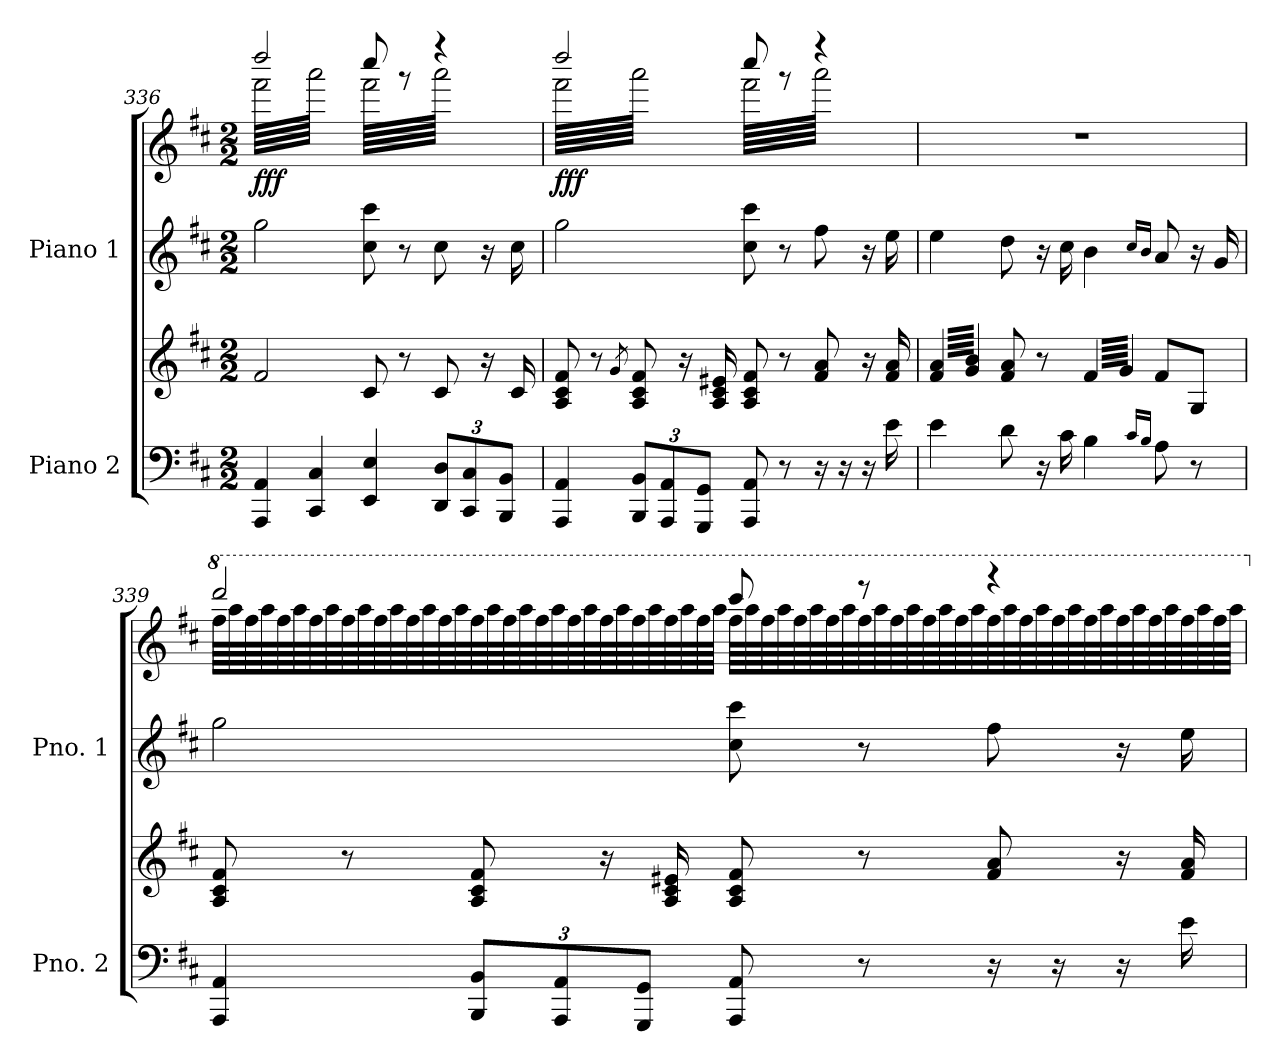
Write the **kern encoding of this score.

**kern	**kern	**kern	**kern	**dynam
*part2	*part2	*part1	*part1	*part1
*staff4	*staff3	*staff2	*staff1	*staff1/2
*I"Piano 2	*	*I"Piano 1	*	*
*I'Pno. 2	*	*I'Pno. 1	*	*
!!LO:LB:g=z
*clefF4	*clefG2	*clefG2	*clefG2	*
*k[f#c#]	*k[f#c#]	*k[f#c#]	*k[f#c#]	*
*M2/2	*M2/2	*M2/2	*M2/2	*
=336	=336	=336	=336	=336
*	*	*	*^	*
!	!	!	!	!	!LO:DY:b
*	*	*	*tremolo	*	*
4AAA/ 4AA/	2f#/	2gg\	2dddd/	64fff#\LLLL	fff
.	.	.	.	64aaa\	.
.	.	.	.	64fff#\	.
.	.	.	.	64aaa\	.
.	.	.	.	64fff#\	.
.	.	.	.	64aaa\	.
.	.	.	.	64fff#\	.
.	.	.	.	64aaa\	.
.	.	.	.	64fff#\	.
.	.	.	.	64aaa\	.
.	.	.	.	64fff#\	.
.	.	.	.	64aaa\	.
.	.	.	.	64fff#\	.
.	.	.	.	64aaa\	.
.	.	.	.	64fff#\	.
.	.	.	.	64aaa\	.
4CC#/ 4C#/	.	.	.	64fff#\	.
.	.	.	.	64aaa\	.
.	.	.	.	64fff#\	.
.	.	.	.	64aaa\	.
.	.	.	.	64fff#\	.
.	.	.	.	64aaa\	.
.	.	.	.	64fff#\	.
.	.	.	.	64aaa\	.
.	.	.	.	64fff#\	.
.	.	.	.	64aaa\	.
.	.	.	.	64fff#\	.
.	.	.	.	64aaa\	.
.	.	.	.	64fff#\	.
.	.	.	.	64aaa\	.
.	.	.	.	64fff#\	.
.	.	.	.	64aaa\JJJJ	.
4EE/ 4E/	8c#/	8cc#\ 8ccc#\	8cccc#/	64fff#\LLLL	.
.	.	.	.	64aaa\	.
.	.	.	.	64fff#\	.
.	.	.	.	64aaa\	.
.	.	.	.	64fff#\	.
.	.	.	.	64aaa\	.
.	.	.	.	64fff#\	.
.	.	.	.	64aaa\	.
.	8r	8r	8r	64fff#\	.
.	.	.	.	64aaa\	.
.	.	.	.	64fff#\	.
.	.	.	.	64aaa\	.
.	.	.	.	64fff#\	.
.	.	.	.	64aaa\	.
.	.	.	.	64fff#\	.
.	.	.	.	64aaa\	.
*Xbrackettup	*	*	*	*	*
12DD/ 12D/L	8c#/	8cc#\	4r	64fff#\	.
.	.	.	.	64aaa\	.
.	.	.	.	64fff#\	.
.	.	.	.	64aaa\	.
.	.	.	.	64fff#\	.
.	.	.	.	64aaa\	.
12CC#/ 12C#/	.	.	.	.	.
.	.	.	.	64fff#\	.
.	.	.	.	64aaa\	.
.	16r	16r	.	64fff#\	.
.	.	.	.	64aaa\	.
.	.	.	.	64fff#\	.
12BBB/ 12BB/J	.	.	.	.	.
.	.	.	.	64aaa\	.
.	16c#/	16cc#\	.	64fff#\	.
.	.	.	.	64aaa\	.
.	.	.	.	64fff#\	.
.	.	.	.	64aaa\JJJJ	.
=337	=337	=337	=337	=337	=337
!	!	!	!	!	!LO:DY:b
4AAA/ 4AA/	8A/ 8c#/ 8f#/	2gg\	2dddd/	64fff#\LLLL	fff
.	.	.	.	64aaa\	.
.	.	.	.	64fff#\	.
.	.	.	.	64aaa\	.
.	.	.	.	64fff#\	.
.	.	.	.	64aaa\	.
.	.	.	.	64fff#\	.
.	.	.	.	64aaa\	.
.	8r	.	.	64fff#\	.
.	.	.	.	64aaa\	.
.	.	.	.	64fff#\	.
.	.	.	.	64aaa\	.
.	.	.	.	64fff#\	.
.	.	.	.	64aaa\	.
.	.	.	.	64fff#\	.
.	.	.	.	64aaa\	.
.	8qg/	.	.	.	.
12BBB/ 12BB/L	8A/ 8c#/ 8f#/	.	.	64fff#\	.
.	.	.	.	64aaa\	.
.	.	.	.	64fff#\	.
.	.	.	.	64aaa\	.
.	.	.	.	64fff#\	.
.	.	.	.	64aaa\	.
12AAA/ 12AA/	.	.	.	.	.
.	.	.	.	64fff#\	.
.	.	.	.	64aaa\	.
.	16r	.	.	64fff#\	.
.	.	.	.	64aaa\	.
.	.	.	.	64fff#\	.
12GGG/ 12GG/J	.	.	.	.	.
.	.	.	.	64aaa\	.
.	16A/ 16c#/ 16e#X/	.	.	64fff#\	.
.	.	.	.	64aaa\	.
.	.	.	.	64fff#\	.
.	.	.	.	64aaa\JJJJ	.
8AAA/ 8AA/	8A/ 8c#/ 8f#/	8cc#\ 8ccc#\	8cccc#/	64fff#\LLLL	.
.	.	.	.	64aaa\	.
.	.	.	.	64fff#\	.
.	.	.	.	64aaa\	.
.	.	.	.	64fff#\	.
.	.	.	.	64aaa\	.
.	.	.	.	64fff#\	.
.	.	.	.	64aaa\	.
8r	8r	8r	8r	64fff#\	.
.	.	.	.	64aaa\	.
.	.	.	.	64fff#\	.
.	.	.	.	64aaa\	.
.	.	.	.	64fff#\	.
.	.	.	.	64aaa\	.
.	.	.	.	64fff#\	.
.	.	.	.	64aaa\	.
16r	8f#/ 8a/	8ff#\	4r	64fff#\	.
.	.	.	.	64aaa\	.
.	.	.	.	64fff#\	.
.	.	.	.	64aaa\	.
16r	.	.	.	64fff#\	.
.	.	.	.	64aaa\	.
.	.	.	.	64fff#\	.
.	.	.	.	64aaa\	.
16r	16r	16r	.	64fff#\	.
.	.	.	.	64aaa\	.
.	.	.	.	64fff#\	.
.	.	.	.	64aaa\	.
16e\	16f#/ 16a/	16ee\	.	64fff#\	.
.	.	.	.	64aaa\	.
.	.	.	.	64fff#\	.
.	.	.	.	64aaa\JJJJ	.
*	*	*	*v	*v	*
=338	=338	=338	=338	=338
*	*tremolo	*	*	*
4e\	64f#/ 64a/LLLL	4ee\	1r	.
.	64g/ 64b/	.	.	.
.	64f#/ 64a/	.	.	.
.	64g/ 64b/	.	.	.
.	64f#/ 64a/	.	.	.
.	64g/ 64b/	.	.	.
.	64f#/ 64a/	.	.	.
.	64g/ 64b/	.	.	.
.	64f#/ 64a/	.	.	.
.	64g/ 64b/	.	.	.
.	64f#/ 64a/	.	.	.
.	64g/ 64b/	.	.	.
.	64f#/ 64a/	.	.	.
.	64g/ 64b/	.	.	.
.	64f#/ 64a/	.	.	.
.	64g/ 64b/JJJJ	.	.	.
*	*Xtremolo	*	*	*
8d\	8f#/ 8a/	8dd\	.	.
.	.	.	.	.
.	.	.	.	.
.	.	.	.	.
.	.	.	.	.
.	.	.	.	.
.	.	.	.	.
.	.	.	.	.
16r	8r	16r	.	.
16c#\	.	16cc#\	.	.
*	*tremolo	*	*	*
4B\	64f#/LLLL	4b\	.	.
.	64g/	.	.	.
.	64f#/	.	.	.
.	64g/	.	.	.
.	64f#/	.	.	.
.	64g/	.	.	.
.	64f#/	.	.	.
.	64g/	.	.	.
.	64f#/	.	.	.
.	64g/	.	.	.
.	64f#/	.	.	.
.	64g/	.	.	.
.	64f#/	.	.	.
.	64g/	.	.	.
.	64f#/	.	.	.
.	64g/JJJJ	.	.	.
*	*Xtremolo	*	*	*
16qc#/LL	.	16qcc#/LL	.	.
16qB/JJ	.	16qb/JJ	.	.
8A\	8f#/L	8a/	.	.
.	.	.	.	.
.	.	.	.	.
.	.	.	.	.
.	.	.	.	.
.	.	.	.	.
.	.	.	.	.
.	.	.	.	.
8r	8G/J	16r	.	.
.	.	16g/	.	.
!!LO:LB:g=z
=339	=339	=339	=339	=339
*	*	*	*8va	*
*	*	*	*^	*
4AAA/ 4AA/	8A/ 8c#/ 8f#/	2gg\	2dddd/	64fff#\LLLL	.
.	.	.	.	64aaa\	.
.	.	.	.	64fff#\	.
.	.	.	.	64aaa\	.
.	.	.	.	64fff#\	.
.	.	.	.	64aaa\	.
.	.	.	.	64fff#\	.
.	.	.	.	64aaa\	.
.	8r	.	.	64fff#\	.
.	.	.	.	64aaa\	.
.	.	.	.	64fff#\	.
.	.	.	.	64aaa\	.
.	.	.	.	64fff#\	.
.	.	.	.	64aaa\	.
.	.	.	.	64fff#\	.
.	.	.	.	64aaa\	.
12BBB/ 12BB/L	8A/ 8c#/ 8f#/	.	.	64fff#\	.
.	.	.	.	64aaa\	.
.	.	.	.	64fff#\	.
.	.	.	.	64aaa\	.
.	.	.	.	64fff#\	.
.	.	.	.	64aaa\	.
12AAA/ 12AA/	.	.	.	.	.
.	.	.	.	64fff#\	.
.	.	.	.	64aaa\	.
.	16r	.	.	64fff#\	.
.	.	.	.	64aaa\	.
.	.	.	.	64fff#\	.
12GGG/ 12GG/J	.	.	.	.	.
.	.	.	.	64aaa\	.
.	16A/ 16c#/ 16e#X/	.	.	64fff#\	.
.	.	.	.	64aaa\	.
.	.	.	.	64fff#\	.
.	.	.	.	64aaa\JJJJ	.
8AAA/ 8AA/	8A/ 8c#/ 8f#/	8cc#\ 8ccc#\	8cccc#/	64fff#\LLLL	.
.	.	.	.	64aaa\	.
.	.	.	.	64fff#\	.
.	.	.	.	64aaa\	.
.	.	.	.	64fff#\	.
.	.	.	.	64aaa\	.
.	.	.	.	64fff#\	.
.	.	.	.	64aaa\	.
8r	8r	8r	8r	64fff#\	.
.	.	.	.	64aaa\	.
.	.	.	.	64fff#\	.
.	.	.	.	64aaa\	.
.	.	.	.	64fff#\	.
.	.	.	.	64aaa\	.
.	.	.	.	64fff#\	.
.	.	.	.	64aaa\	.
16r	8f#/ 8a/	8ff#\	4r	64fff#\	.
.	.	.	.	64aaa\	.
.	.	.	.	64fff#\	.
.	.	.	.	64aaa\	.
16r	.	.	.	64fff#\	.
.	.	.	.	64aaa\	.
.	.	.	.	64fff#\	.
.	.	.	.	64aaa\	.
16r	16r	16r	.	64fff#\	.
.	.	.	.	64aaa\	.
.	.	.	.	64fff#\	.
.	.	.	.	64aaa\	.
16e\	16f#/ 16a/	16ee\	.	64fff#\	.
.	.	.	.	64aaa\	.
.	.	.	.	64fff#\	.
.	.	.	.	64aaa\JJJJ	.
*	*	*	*Xtremolo	*	*
.	.	.	.	.	.
.	.	.	.	.	.
.	.	.	.	.	.
.	.	.	.	.	.
.	.	.	.	.	.
.	.	.	.	.	.
.	.	.	.	.	.
.	.	.	.	.	.
.	.	.	.	.	.
.	.	.	.	.	.
.	.	.	.	.	.
.	.	.	.	.	.
.	.	.	.	.	.
.	.	.	.	.	.
.	.	.	.	.	.
.	.	.	.	.	.
*	*	*	*v	*v	*
*	*	*	*X8va	*
=	=	=	=	=
*-	*-	*-	*-	*-
